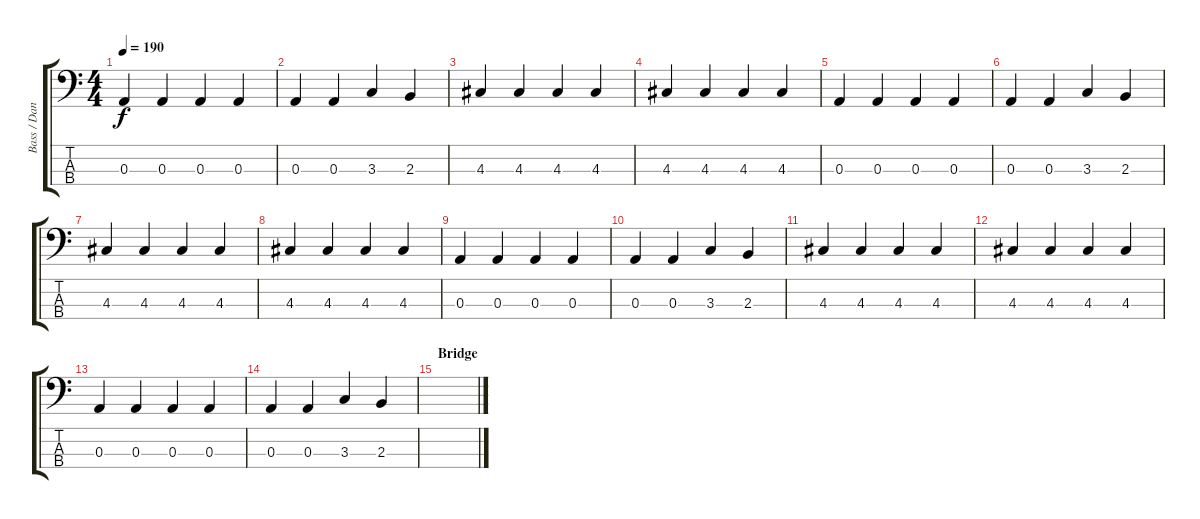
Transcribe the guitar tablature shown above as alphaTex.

\track ("Bass / Danny" "Bass / Dan") {instrument electricbasspick}
\staff {score tabs}
\tuning (G2 D2 A1 E1) {hide}
\ts (4 4)
\tempo 190
\clef f4
\ks c
0.3.4{dy f} 0.3.4 0.3.4 0.3.4 |
0.3.4 0.3.4 3.3.4 2.3.4 |
4.3.4 4.3.4 4.3.4 4.3.4 |
4.3.4 4.3.4 4.3.4 4.3.4 |
0.3.4 0.3.4 0.3.4 0.3.4 |
0.3.4 0.3.4 3.3.4 2.3.4 |
4.3.4 4.3.4 4.3.4 4.3.4 |
4.3.4 4.3.4 4.3.4 4.3.4 |
0.3.4 0.3.4 0.3.4 0.3.4 |
0.3.4 0.3.4 3.3.4 2.3.4 |
4.3.4 4.3.4 4.3.4 4.3.4 |
4.3.4 4.3.4 4.3.4 4.3.4 |
0.3.4 0.3.4 0.3.4 0.3.4 |
0.3.4 0.3.4 3.3.4 2.3.4 |
\section ("" "Bridge")
